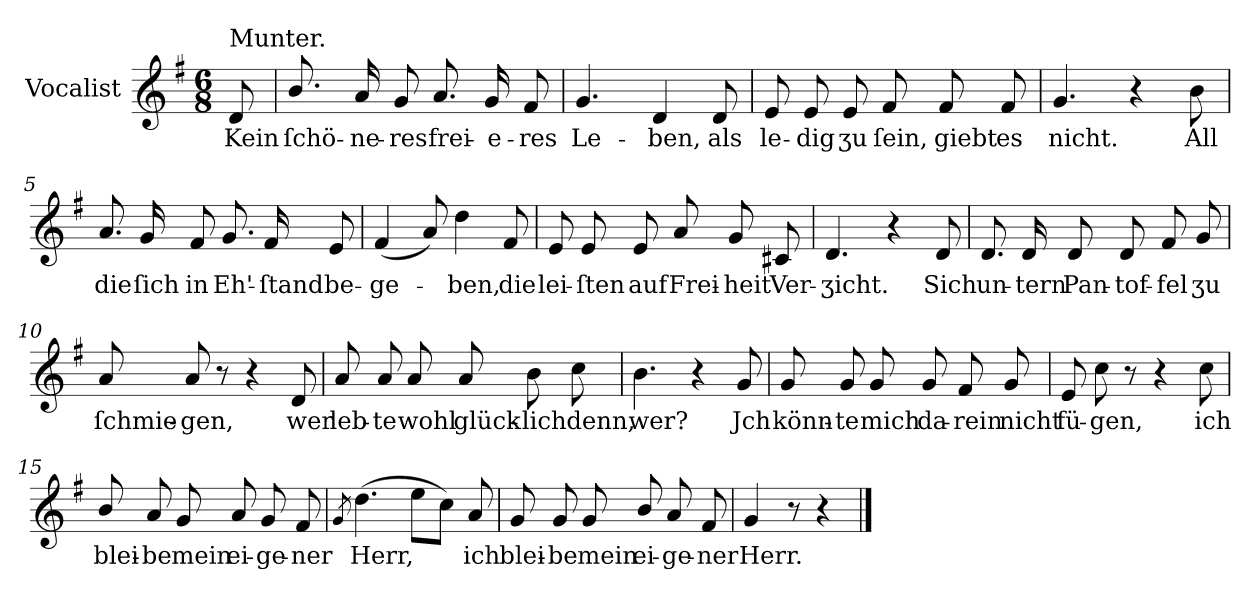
**kern	**text
*part1	*part1
*staff1	*staff1
*I"Vocalist	*
*clefG2	*
*k[f#]	*
*G:	*
*M6/8	*
=	=
!LO:TX:a:t=Munter.	!
8d	Kein
=1	=1
8.b/	ſchö-
16a	-ne-
8g	-res
8.a	frei-
16g	-e-
8f#	-res
=2	=2
4.g	Le-
4d	-ben,
8d	als
=3	=3
8e	le-
8e	-dig
8e	ʒu
8f#	ſein,
8f#	giebt
8f#	es
=4	=4
4.g	nicht.
4r	.
8b	All
=5	=5
8.a	die
16g	ſich
8f#	in
8.g	Eh'-
16f#	-ſtand
8e	be-
=6	=6
(4f#	-ge-
8a)	.
4dd	-ben,
8f#	die
=7	=7
8e	lei-
8e	-ſten
8e	auf
8a	Frei-
8g	-heit
8c#X	Ver-
=8	=8
4.d	-ʒicht.
4r	.
8d	Sich
=9	=9
8.d	un-
16d	-tern
8d	Pan-
8d	-tof-
8f#	-fel
8g	ʒu
=10	=10
8a	ſchmie-
8a	-gen,
8r	.
4r	.
8d	wer
=11	=11
8a	leb-
8a	-te
8a	wohl
8a	glück-
8b	-lich
8cc	denn,
=12	=12
4.b	wer?
4r	.
8g	Jch
=13	=13
8g	könn-
8g	-te
8g	mich
8g	da-
8f#	-rein
8g	nicht
=14	=14
8e	fü-
8cc	-gen,
8r	.
4r	.
8cc	ich
=15	=15
8b/	blei-
8a	-be
8g	mein
8a	ei-
8g	-ge-
8f#	-ner
=16	=16
8qg	.
(4.dd	Herr,
8eeL	.
8ccJ)	.
8a	ich
=17	=17
8g	blei-
8g	-be
8g	mein
8b/	ei-
8a	-ge-
8f#	-ner
=18	=18
4g	Herr.
8r	.
4r	.
==	==
*-	*-
